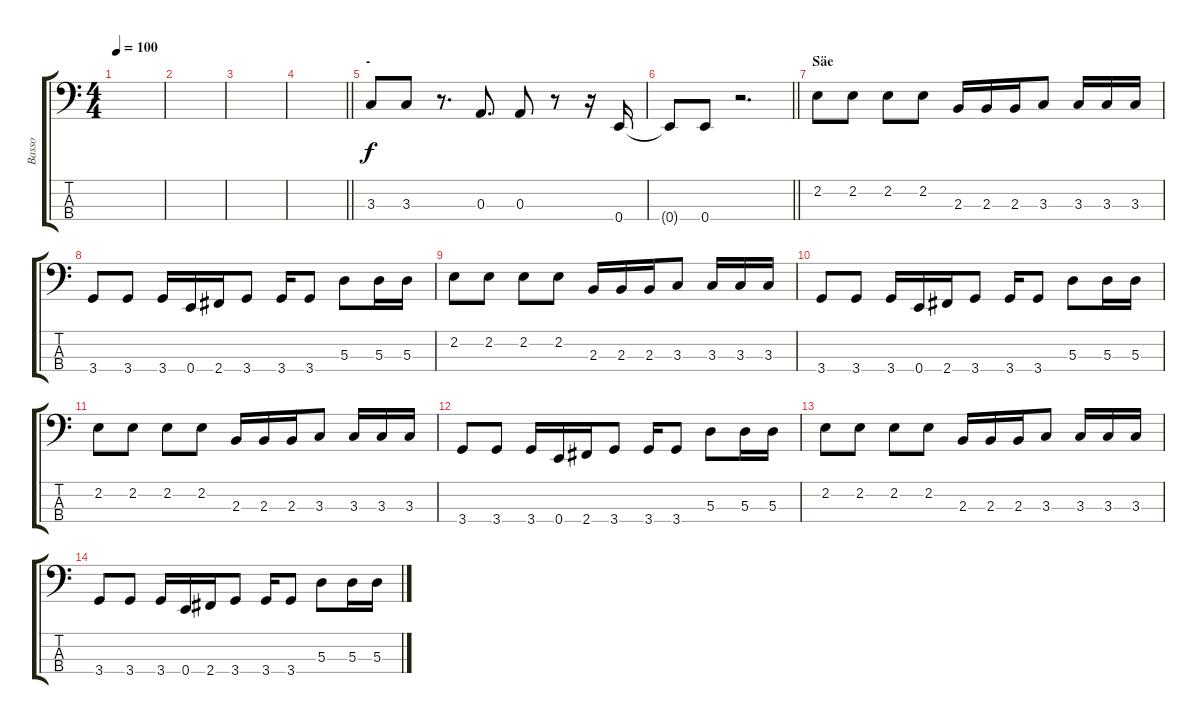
\track ("Basso" "Basso") {instrument electricbasspick}
\staff {score tabs}
\tuning (G2 D2 A1 E1) {hide}
\ts (4 4)
\tempo 100
\clef f4
\ks c
|
|
|
\barLineRight lightlight
|
\section ("" "-")
3.3.8 3.3.8 r.8{d} 0.3.8{d} 0.3.8 r.8 r.16 0.4.16 |
\barLineRight lightlight
0.4{t}.8 0.4.8 r.2{d} |
\section ("" "Säe")
2.2.8 2.2.8 2.2.8 2.2.8 2.3.16 2.3.16 2.3.16 3.3.8 3.3.16 3.3.16 3.3.16 |
3.4.8 3.4.8 3.4.16 0.4.16 2.4.16 3.4.8 3.4.16 3.4.8 5.3.8 5.3.16 5.3.16 |
2.2.8 2.2.8 2.2.8 2.2.8 2.3.16 2.3.16 2.3.16 3.3.8 3.3.16 3.3.16 3.3.16 |
3.4.8 3.4.8 3.4.16 0.4.16 2.4.16 3.4.8 3.4.16 3.4.8 5.3.8 5.3.16 5.3.16 |
2.2.8 2.2.8 2.2.8 2.2.8 2.3.16 2.3.16 2.3.16 3.3.8 3.3.16 3.3.16 3.3.16 |
3.4.8 3.4.8 3.4.16 0.4.16 2.4.16 3.4.8 3.4.16 3.4.8 5.3.8 5.3.16 5.3.16 |
2.2.8 2.2.8 2.2.8 2.2.8 2.3.16 2.3.16 2.3.16 3.3.8 3.3.16 3.3.16 3.3.16 |
3.4.8 3.4.8 3.4.16 0.4.16 2.4.16 3.4.8 3.4.16 3.4.8 5.3.8 5.3.16 5.3.16
